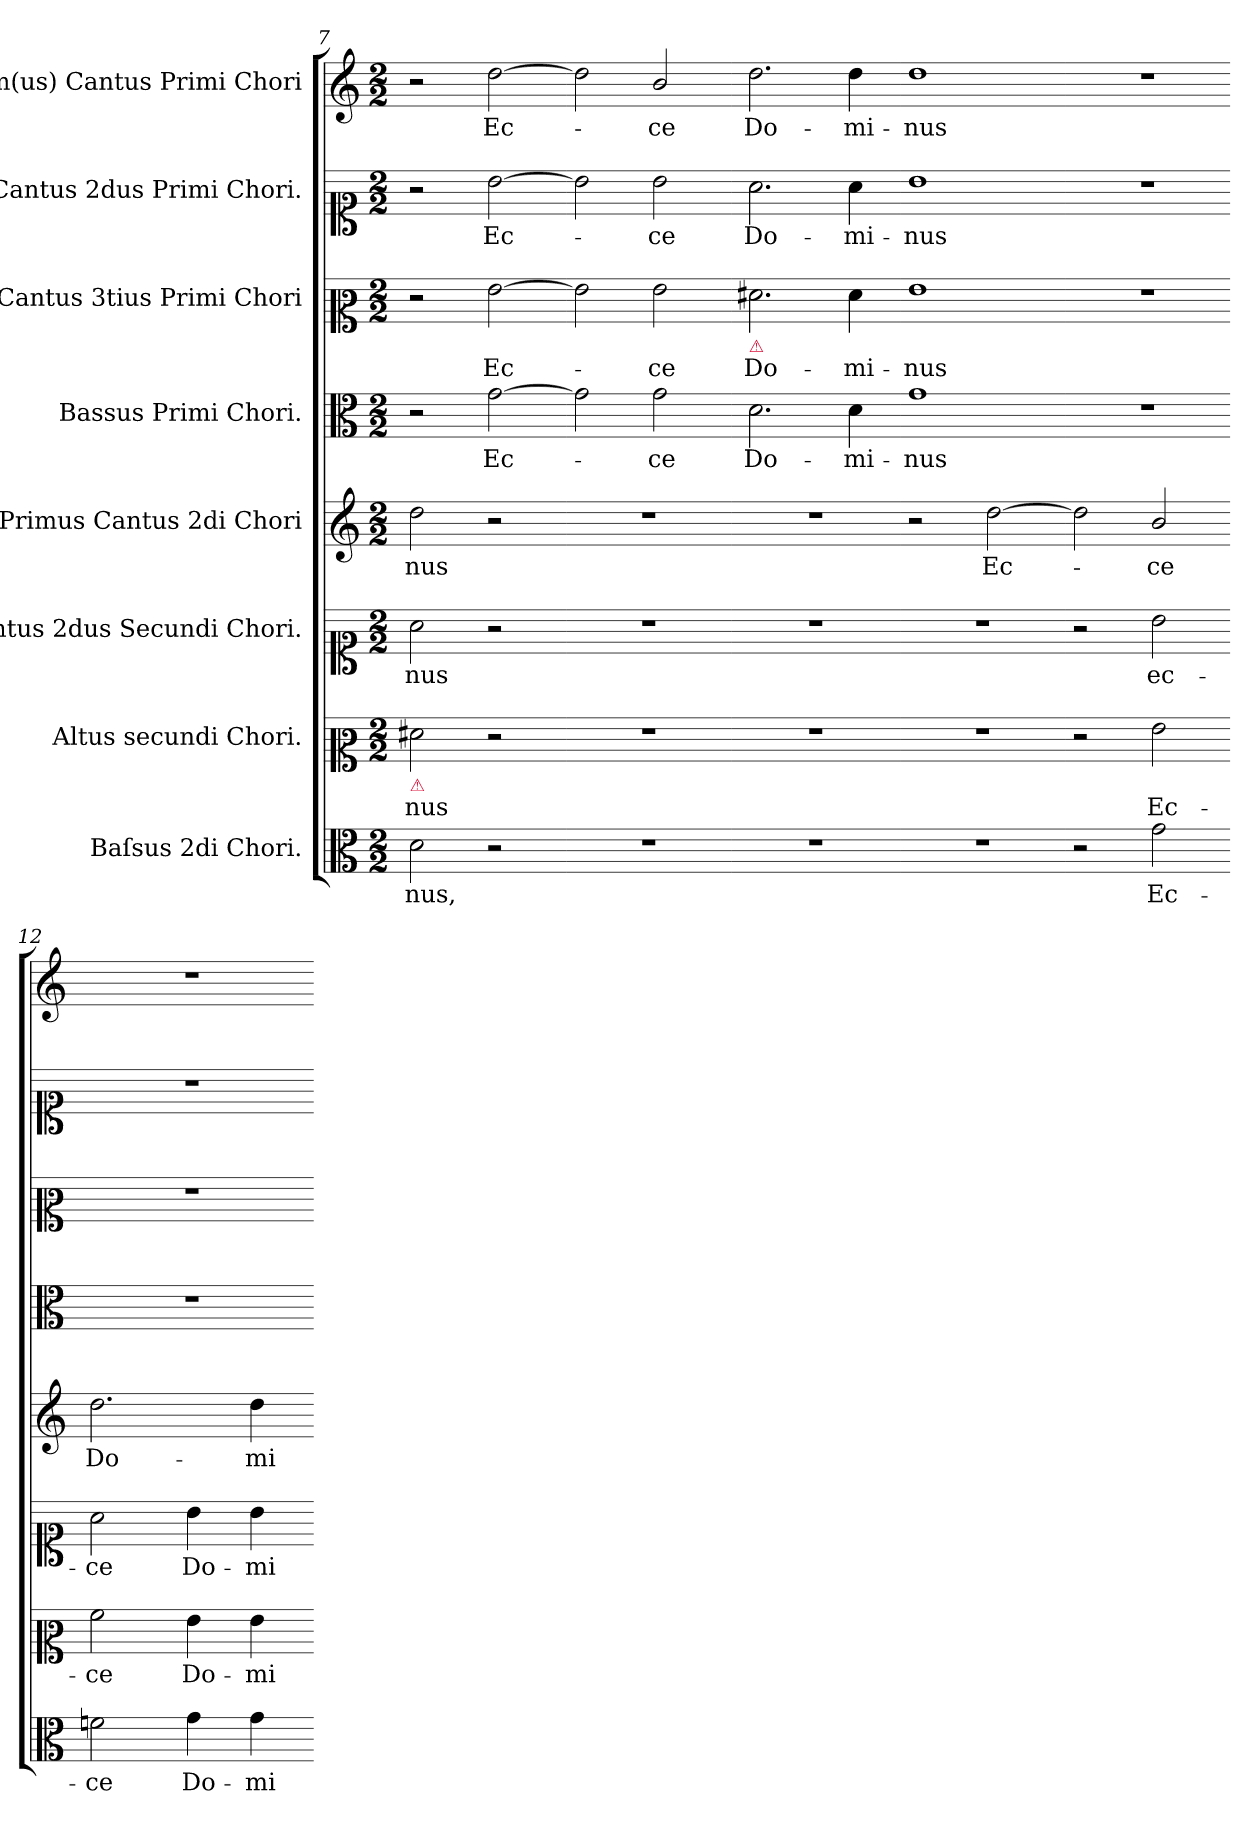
**kern	**text	**kern	**text	**kern	**text	**kern	**text	**kern	**text	**kern	**text	**kern	**text	**kern	**text
*part8	*part8	*part7	*part7	*part6	*part6	*part5	*part5	*part4	*part4	*part3	*part3	*part2	*part2	*part1	*part1
*staff8	*staff8	*staff7	*staff7	*staff6	*staff6	*staff5	*staff5	*staff4	*staff4	*staff3	*staff3	*staff2	*staff2	*staff1	*staff1
*I"Baſsus 2di Chori.	*	*I"Altus secundi Chori.	*	*I"Cantus 2dus Secundi Chori.	*	*I"Primus Cantus 2di Chori	*	*I"Bassus Primi Chori.	*	*I"Cantus 3tius Primi Chori	*	*I"Cantus 2dus Primi Chori.	*	*I"Im(us) Cantus Primi Chori	*
*clefC3	*	*clefC2	*	*clefC1	*	*clefG2	*	*clefC3	*	*clefC2	*	*clefC1	*	*clefG2	*
*k[]	*	*k[]	*	*k[]	*	*k[]	*	*k[]	*	*k[]	*	*k[]	*	*k[]	*
*M2/2	*	*M2/2	*	*M2/2	*	*M2/2	*	*M2/2	*	*M2/2	*	*M2/2	*	*M2/2	*
=7	=7	=7	=7	=7	=7	=7	=7	=7	=7	=7	=7	=7	=7	=7	=7
!	!	!LO:TX:b:color=crimson:t=⚠	!	!	!	!	!	!	!	!	!	!	!	!	!
2d\	-nus,	2f#X\	-nus	2a\	-nus	2dd\	-nus	2r	.	2r	.	2r	.	2r	.
2r	.	2r	.	2r	.	2r	.	[2g\	Ec-	[2g\	Ec-	[2b\	Ec-	[2dd\	Ec-
=8-	=8-	=8-	=8-	=8-	=8-	=8-	=8-	=8-	=8-	=8-	=8-	=8-	=8-	=8-	=8-
1r	.	1r	.	1r	.	1r	.	2g\]	.	2g\]	.	2b\]	.	2dd\]	.
.	.	.	.	.	.	.	.	2g\	-ce	2g\	-ce	2b\	-ce	2b/	-ce
=9-	=9-	=9-	=9-	=9-	=9-	=9-	=9-	=9-	=9-	=9-	=9-	=9-	=9-	=9-	=9-
!	!	!	!	!	!	!	!	!	!	!LO:TX:b:color=crimson:t=⚠	!	!	!	!	!
1r	.	1r	.	1r	.	1r	.	2.d\	Do-	2.f#X\	Do-	2.a\	Do-	2.dd\	Do-
.	.	.	.	.	.	.	.	4d\	-mi-	4f#\	-mi-	4a\	-mi-	4dd\	-mi-
=10-	=10-	=10-	=10-	=10-	=10-	=10-	=10-	=10-	=10-	=10-	=10-	=10-	=10-	=10-	=10-
1r	.	1r	.	1r	.	2r	.	1g	-nus	1g	-nus	1b	-nus	1dd	-nus
.	.	.	.	.	.	[2dd\	Ec-	.	.	.	.	.	.	.	.
=11-	=11-	=11-	=11-	=11-	=11-	=11-	=11-	=11-	=11-	=11-	=11-	=11-	=11-	=11-	=11-
2r	.	2r	.	2r	.	2dd\]	.	1r	.	1r	.	1r	.	1r	.
2g\	Ec-	2g\	Ec-	2b\	ec-	2b/	-ce	.	.	.	.	.	.	.	.
=12-	=12-	=12-	=12-	=12-	=12-	=12-	=12-	=12-	=12-	=12-	=12-	=12-	=12-	=12-	=12-
2fn\	-ce	2a\	-ce	2a\	-ce	2.dd\	Do-	1r	.	1r	.	1r	.	1r	.
4g\	Do-	4g\	Do-	4b\	Do-	.	.	.	.	.	.	.	.	.	.
4g\	-mi-	4g\	-mi-	4b\	-mi-	4dd\	-mi-	.	.	.	.	.	.	.	.
=-	=-	=-	=-	=-	=-	=-	=-	=-	=-	=-	=-	=-	=-	=-	=-
*-	*-	*-	*-	*-	*-	*-	*-	*-	*-	*-	*-	*-	*-	*-	*-
